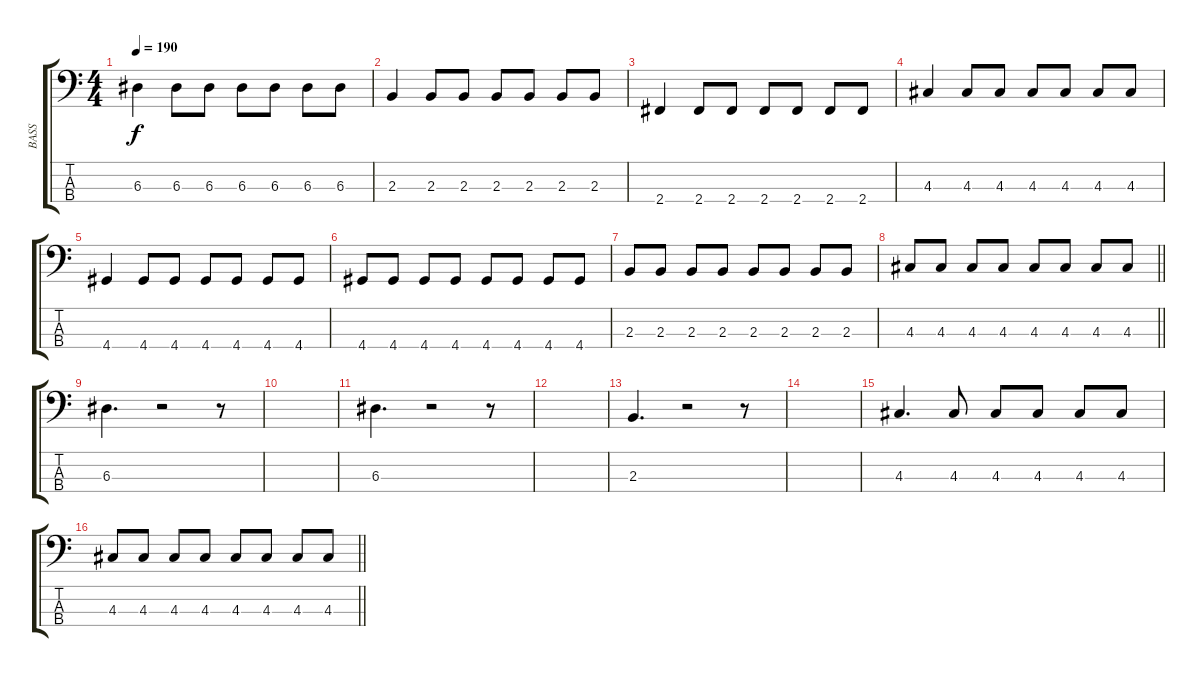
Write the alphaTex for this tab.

\track ("BASS" "BASS") {instrument electricbassfinger}
\staff {score tabs}
\tuning (G2 D2 A1 E1) {hide}
\ts (4 4)
\tempo 190
\clef f4
\ks c
6.3.4{dy f} 6.3.8 6.3.8 6.3.8 6.3.8 6.3.8 6.3.8 |
2.3.4 2.3.8 2.3.8 2.3.8 2.3.8 2.3.8 2.3.8 |
2.4.4 2.4.8 2.4.8 2.4.8 2.4.8 2.4.8 2.4.8 |
4.3.4 4.3.8 4.3.8 4.3.8 4.3.8 4.3.8 4.3.8 |
4.4.4 4.4.8 4.4.8 4.4.8 4.4.8 4.4.8 4.4.8 |
4.4.8 4.4.8 4.4.8 4.4.8 4.4.8 4.4.8 4.4.8 4.4.8 |
2.3.8 2.3.8 2.3.8 2.3.8 2.3.8 2.3.8 2.3.8 2.3.8 |
\barLineRight lightlight
4.3.8 4.3.8 4.3.8 4.3.8 4.3.8 4.3.8 4.3.8 4.3.8 |
6.3.4{d} r.2 r.8 |
|
6.3.4{d} r.2 r.8 |
|
2.3.4{d} r.2 r.8 |
|
4.3.4{d} 4.3.8 4.3.8 4.3.8 4.3.8 4.3.8 |
\barLineRight lightlight
4.3.8 4.3.8 4.3.8 4.3.8 4.3.8 4.3.8 4.3.8 4.3.8
